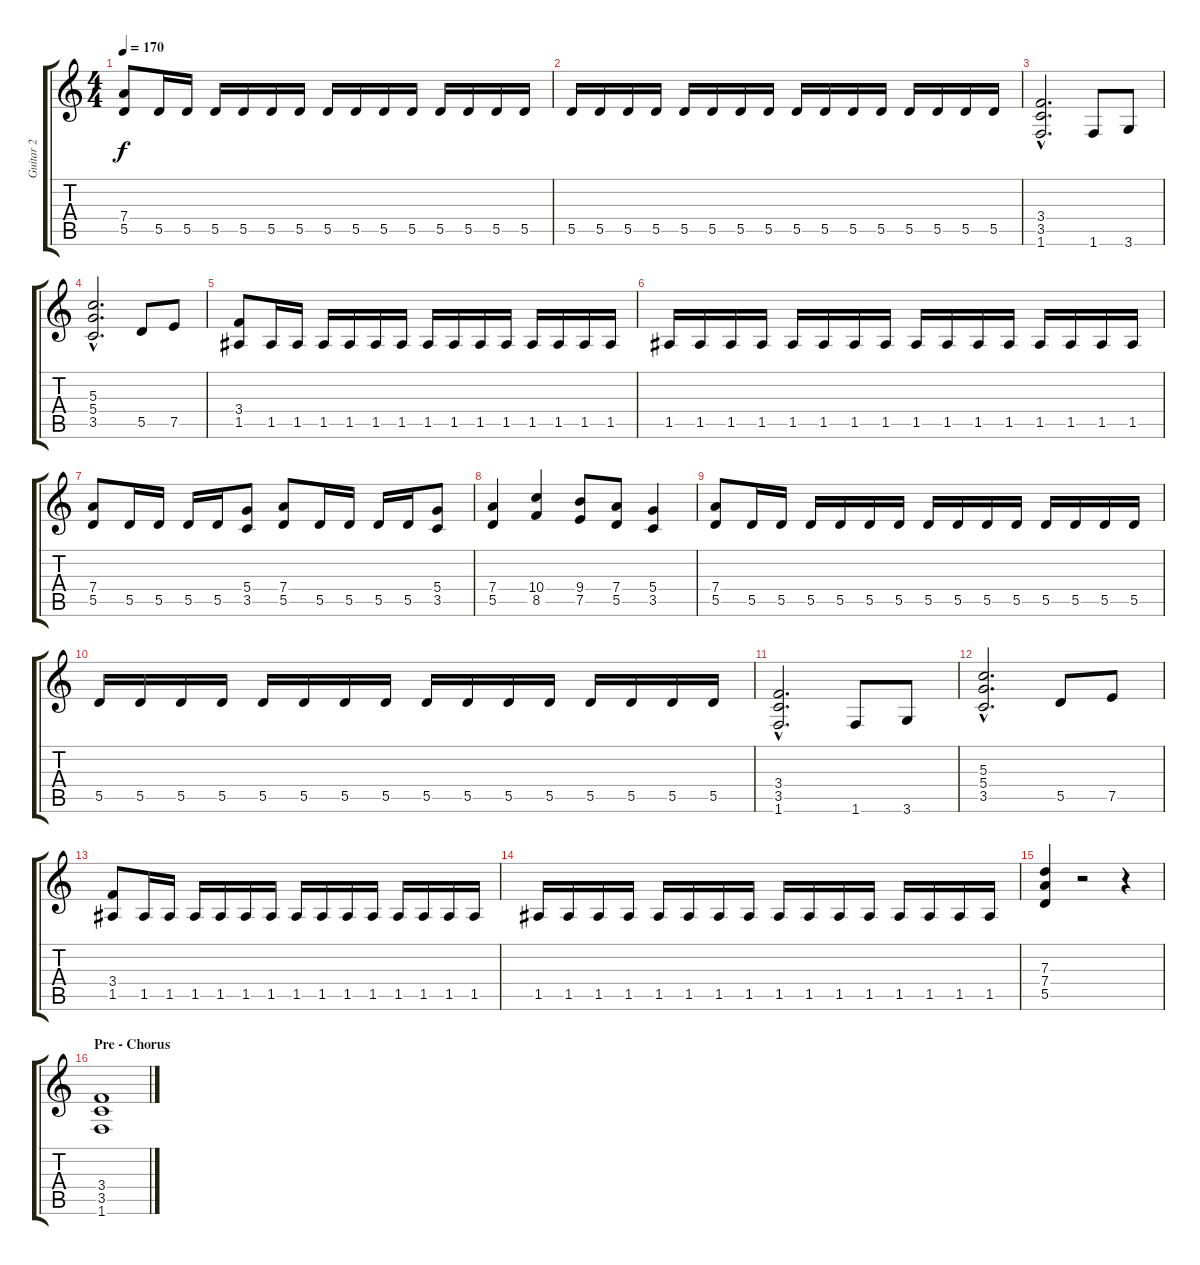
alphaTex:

\track ("Guitar 2" "Guitar 2") {instrument distortionguitar}
\staff {score tabs}
\tuning (E4 B3 G3 D3 A2 E2) {hide}
\ts (4 4)
\tempo 170
\clef g2
\ks c
(7.4 5.5).8{dy f} 5.5.16 5.5.16 5.5.16 5.5.16 5.5.16 5.5.16 5.5.16 5.5.16 5.5.16 5.5.16 5.5.16 5.5.16 5.5.16 5.5.16 |
5.5.16 5.5.16 5.5.16 5.5.16 5.5.16 5.5.16 5.5.16 5.5.16 5.5.16 5.5.16 5.5.16 5.5.16 5.5.16 5.5.16 5.5.16 5.5.16 |
(3.4{hac} 3.5{hac} 1.6{hac}).2{d} 1.6.8 3.6.8 |
(5.3{hac} 5.4{hac} 3.5{hac}).2{d} 5.5.8 7.5.8 |
(3.4 1.5).8 1.5.16 1.5.16 1.5.16 1.5.16 1.5.16 1.5.16 1.5.16 1.5.16 1.5.16 1.5.16 1.5.16 1.5.16 1.5.16 1.5.16 |
1.5.16 1.5.16 1.5.16 1.5.16 1.5.16 1.5.16 1.5.16 1.5.16 1.5.16 1.5.16 1.5.16 1.5.16 1.5.16 1.5.16 1.5.16 1.5.16 |
(7.4 5.5).8 5.5.16 5.5.16 5.5.16 5.5.16 (5.4 3.5).8 (7.4 5.5).8 5.5.16 5.5.16 5.5.16 5.5.16 (5.4 3.5).8 |
(7.4 5.5).4 (10.4 8.5).4 (9.4 7.5).8 (7.4 5.5).8 (5.4 3.5).4 |
(7.4 5.5).8 5.5.16 5.5.16 5.5.16 5.5.16 5.5.16 5.5.16 5.5.16 5.5.16 5.5.16 5.5.16 5.5.16 5.5.16 5.5.16 5.5.16 |
5.5.16 5.5.16 5.5.16 5.5.16 5.5.16 5.5.16 5.5.16 5.5.16 5.5.16 5.5.16 5.5.16 5.5.16 5.5.16 5.5.16 5.5.16 5.5.16 |
(3.4{hac} 3.5{hac} 1.6{hac}).2{d} 1.6.8 3.6.8 |
(5.3{hac} 5.4{hac} 3.5{hac}).2{d} 5.5.8 7.5.8 |
(3.4 1.5).8 1.5.16 1.5.16 1.5.16 1.5.16 1.5.16 1.5.16 1.5.16 1.5.16 1.5.16 1.5.16 1.5.16 1.5.16 1.5.16 1.5.16 |
1.5.16 1.5.16 1.5.16 1.5.16 1.5.16 1.5.16 1.5.16 1.5.16 1.5.16 1.5.16 1.5.16 1.5.16 1.5.16 1.5.16 1.5.16 1.5.16 |
(7.3 7.4 5.5).4 r.2 r.4 |
\section ("" "Pre - Chorus")
(3.4 3.5 1.6).1
